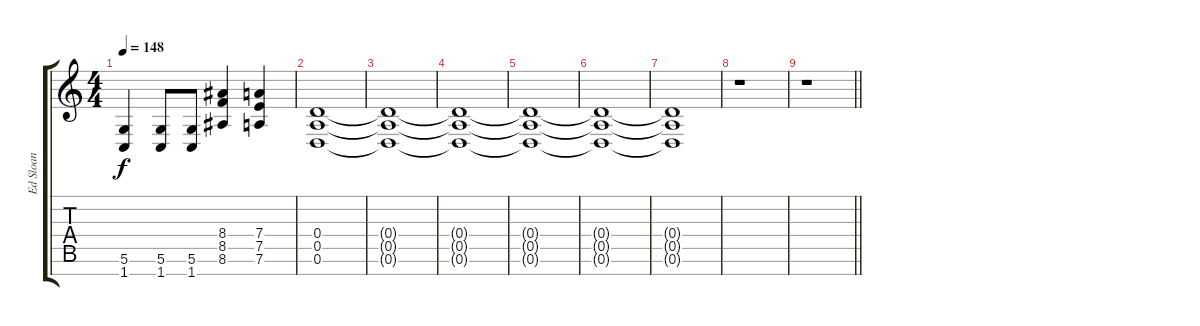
\track ("Ed Sloan" "Ed Sloan") {instrument distortionguitar}
\staff {score tabs}
\tuning (E4 B3 G3 D3 A2 D2 B1) {hide}
\ts (4 4)
\tempo 148
\clef g2
\ks c
(5.6 1.7).4{dy f} (5.6 1.7).8 (5.6 1.7).8 (8.4 8.5 8.6).4 (7.4 7.5 7.6).4{volume 16} |
(0.4 0.5 0.6).1 |
(0.4{t} 0.5{t} 0.6{t}).1 |
(0.4{t} 0.5{t} 0.6{t}).1 |
(0.4{t} 0.5{t} 0.6{t}).1 |
(0.4{t} 0.5{t} 0.6{t}).1{volume 16} |
(0.4{t} 0.5{t} 0.6{t}).1 |
r.1 |
\barLineRight lightlight
r.1
